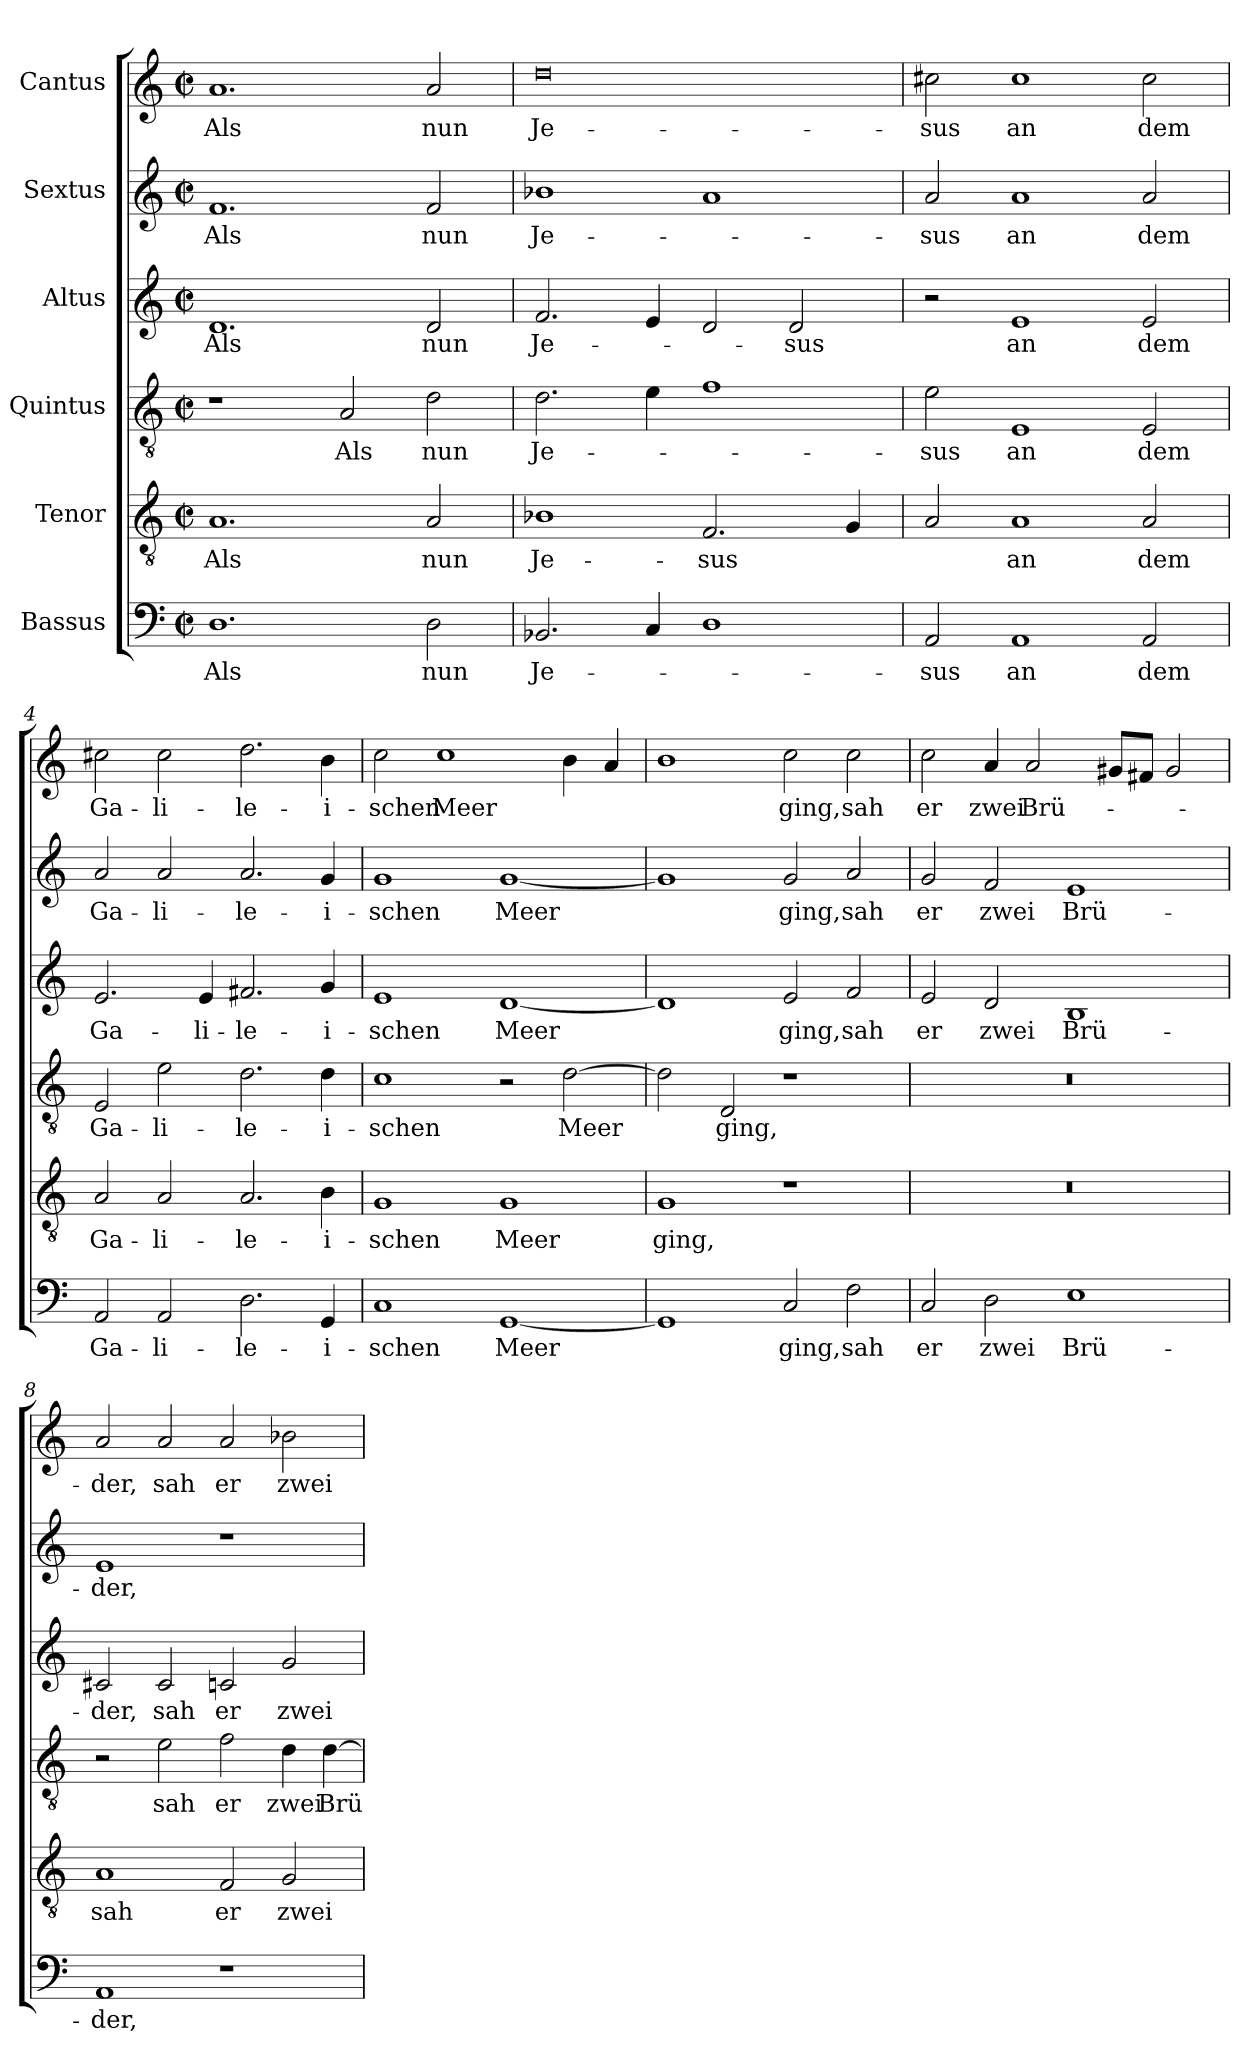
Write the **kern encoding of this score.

**kern	**text	**kern	**text	**kern	**text	**kern	**text	**kern	**text	**kern	**text
*part6	*part6	*part5	*part5	*part4	*part4	*part3	*part3	*part2	*part2	*part1	*part1
*staff6	*staff6	*staff5	*staff5	*staff4	*staff4	*staff3	*staff3	*staff2	*staff2	*staff1	*staff1
*I"Bassus	*	*I"Tenor	*	*I"Quintus	*	*I"Altus	*	*I"Sextus	*	*I"Cantus	*
*clefF4	*	*clefGv2	*	*clefGv2	*	*clefG2	*	*clefG2	*	*clefG2	*
*k[]	*	*k[]	*	*k[]	*	*k[]	*	*k[]	*	*k[]	*
*M4/2	*	*M4/2	*	*M4/2	*	*M4/2	*	*M4/2	*	*M4/2	*
*met(c|)	*	*met(c|)	*	*met(c|)	*	*met(c|)	*	*met(c|)	*	*met(c|)	*
*MM160	*	*MM160	*	*MM160	*	*MM160	*	*MM160	*	*MM160	*
=1	=1	=1	=1	=1	=1	=1	=1	=1	=1	=1	=1
!	!LO:LY:b	!	!LO:LY:b	!	!	!	!LO:LY:b	!	!LO:LY:b	!	!LO:LY:b
1.D	Als	1.A	Als	1r	.	1.d	Als	1.f	Als	1.a	Als
!	!	!	!	!	!LO:LY:b	!	!	!	!	!	!
.	.	.	.	2A/	Als	.	.	.	.	.	.
!	!LO:LY:b	!	!LO:LY:b	!	!LO:LY:b	!	!LO:LY:b	!	!LO:LY:b	!	!LO:LY:b
2D\	nun	2A/	nun	2d\	nun	2d/	nun	2f/	nun	2a/	nun
=2	=2	=2	=2	=2	=2	=2	=2	=2	=2	=2	=2
!	!LO:LY:b	!	!LO:LY:b	!	!LO:LY:b	!	!LO:LY:b	!	!LO:LY:b	!	!LO:LY:b
2.BB-X/	Je-	1B-X	Je-	2.d\	Je-	2.f/	Je-	1b-X	Je-	0dd	Je-
4C/	.	.	.	4e\	.	4e/	.	.	.	.	.
!	!	!	!LO:LY:b	!	!	!	!	!	!	!	!
1D	.	2.F/	-sus	1f	.	2d/	.	1a	.	.	.
!	!	!	!	!	!	!	!LO:LY:b	!	!	!	!
.	.	.	.	.	.	2d/	-sus	.	.	.	.
.	.	4G/	.	.	.	.	.	.	.	.	.
=3	=3	=3	=3	=3	=3	=3	=3	=3	=3	=3	=3
!	!LO:LY:b	!	!	!	!LO:LY:b	!	!	!	!LO:LY:b	!	!LO:LY:b
2AA/	-sus	2A/	.	2e\	-sus	2r	.	2a/	-sus	2cc#X\	-sus
!	!LO:LY:b	!	!LO:LY:b	!	!LO:LY:b	!	!LO:LY:b	!	!LO:LY:b	!	!LO:LY:b
1AA	an	1A	an	1E	an	1e	an	1a	an	1cc#	an
!	!LO:LY:b	!	!LO:LY:b	!	!LO:LY:b	!	!LO:LY:b	!	!LO:LY:b	!	!LO:LY:b
2AA/	dem	2A/	dem	2E/	dem	2e/	dem	2a/	dem	2cc#\	dem
=4	=4	=4	=4	=4	=4	=4	=4	=4	=4	=4	=4
!	!LO:LY:b	!	!LO:LY:b	!	!LO:LY:b	!	!LO:LY:b	!	!LO:LY:b	!	!LO:LY:b
2AA/	Ga-	2A/	Ga-	2E/	Ga-	2.e/	Ga-	2a/	Ga-	2cc#X\	Ga-
!	!LO:LY:b	!	!LO:LY:b	!	!LO:LY:b	!	!	!	!LO:LY:b	!	!LO:LY:b
2AA/	-li-	2A/	-li-	2e\	-li-	.	.	2a/	-li-	2cc#\	-li-
!	!	!	!	!	!	!	!LO:LY:b	!	!	!	!
.	.	.	.	.	.	4e/	-li-	.	.	.	.
!	!LO:LY:b	!	!LO:LY:b	!	!LO:LY:b	!	!LO:LY:b	!	!LO:LY:b	!	!LO:LY:b
2.D\	-le-	2.A/	-le-	2.d\	-le-	2.f#X/	-le-	2.a/	-le-	2.dd\	-le-
!	!LO:LY:b	!	!LO:LY:b	!	!LO:LY:b	!	!LO:LY:b	!	!LO:LY:b	!	!LO:LY:b
4GG/	-i-	4B\	-i-	4d\	-i-	4g/	-i-	4g/	-i-	4b\	-i-
!!LO:LB:g=z
=5	=5	=5	=5	=5	=5	=5	=5	=5	=5	=5	=5
!	!LO:LY:b	!	!LO:LY:b	!	!LO:LY:b	!	!LO:LY:b	!	!LO:LY:b	!	!LO:LY:b
1C	-schen	1G	-schen	1c	-schen	1e	-schen	1g	-schen	2cc\	-schen
!	!	!	!	!	!	!	!	!	!	!	!LO:LY:b
.	.	.	.	.	.	.	.	.	.	1cc	Meer
!	!LO:LY:b	!	!LO:LY:b	!	!	!	!LO:LY:b	!	!LO:LY:b	!	!
[1GG	Meer	1G	Meer	2r	.	[1d	Meer	[1g	Meer	.	.
!	!	!	!	!	!LO:LY:b	!	!	!	!	!	!
.	.	.	.	[2d\	Meer	.	.	.	.	4b\	.
.	.	.	.	.	.	.	.	.	.	4a/	.
=6	=6	=6	=6	=6	=6	=6	=6	=6	=6	=6	=6
!	!	!	!LO:LY:b	!	!	!	!	!	!	!	!
1GG]	.	1G	ging,	2d\]	.	1d]	.	1g]	.	1b	.
!	!	!	!	!	!LO:LY:b	!	!	!	!	!	!
.	.	.	.	2D/	ging,	.	.	.	.	.	.
!	!LO:LY:b	!	!	!	!	!	!LO:LY:b	!	!LO:LY:b	!	!LO:LY:b
2C/	ging,	1r	.	1r	.	2e/	ging,	2g/	ging,	2cc\	ging,
!	!LO:LY:b	!	!	!	!	!	!LO:LY:b	!	!LO:LY:b	!	!LO:LY:b
2F\	sah	.	.	.	.	2f/	sah	2a/	sah	2cc\	sah
=7	=7	=7	=7	=7	=7	=7	=7	=7	=7	=7	=7
!	!LO:LY:b	!	!	!	!	!	!LO:LY:b	!	!LO:LY:b	!	!LO:LY:b
2C/	er	0r	.	0r	.	2e/	er	2g/	er	2cc\	er
!	!LO:LY:b	!	!	!	!	!	!LO:LY:b	!	!LO:LY:b	!	!LO:LY:b
2D\	zwei	.	.	.	.	2d/	zwei	2f/	zwei	4a/	zwei
!	!	!	!	!	!	!	!	!	!	!	!LO:LY:b
.	.	.	.	.	.	.	.	.	.	2a/	Brü-
!	!LO:LY:b	!	!	!	!	!	!LO:LY:b	!	!LO:LY:b	!	!
1E	Brü-	.	.	.	.	1B	Brü-	1e	Brü-	.	.
.	.	.	.	.	.	.	.	.	.	8g#X/L	.
.	.	.	.	.	.	.	.	.	.	8f#X/J	.
.	.	.	.	.	.	.	.	.	.	2g#/	.
=8	=8	=8	=8	=8	=8	=8	=8	=8	=8	=8	=8
!	!LO:LY:b	!	!LO:LY:b	!	!	!	!LO:LY:b	!	!LO:LY:b	!	!LO:LY:b
1AA	-der,	1A	sah	2r	.	2c#X/	-der,	1e	-der,	2a/	-der,
!	!	!	!	!	!LO:LY:b	!	!LO:LY:b	!	!	!	!LO:LY:b
.	.	.	.	2e\	sah	2c#/	sah	.	.	2a/	sah
!	!	!	!LO:LY:b	!	!LO:LY:b	!	!LO:LY:b	!	!	!	!LO:LY:b
1r	.	2F/	er	2f\	er	2cn/	er	1r	.	2a/	er
!	!	!	!LO:LY:b	!	!LO:LY:b	!	!LO:LY:b	!	!	!	!LO:LY:b
.	.	2G/	zwei	4d\	zwei	2g/	zwei	.	.	2b-X\	zwei
!	!	!	!	!	!LO:LY:b	!	!	!	!	!	!
.	.	.	.	[4d\	Brü-	.	.	.	.	.	.
=	=	=	=	=	=	=	=	=	=	=	=
*-	*-	*-	*-	*-	*-	*-	*-	*-	*-	*-	*-
